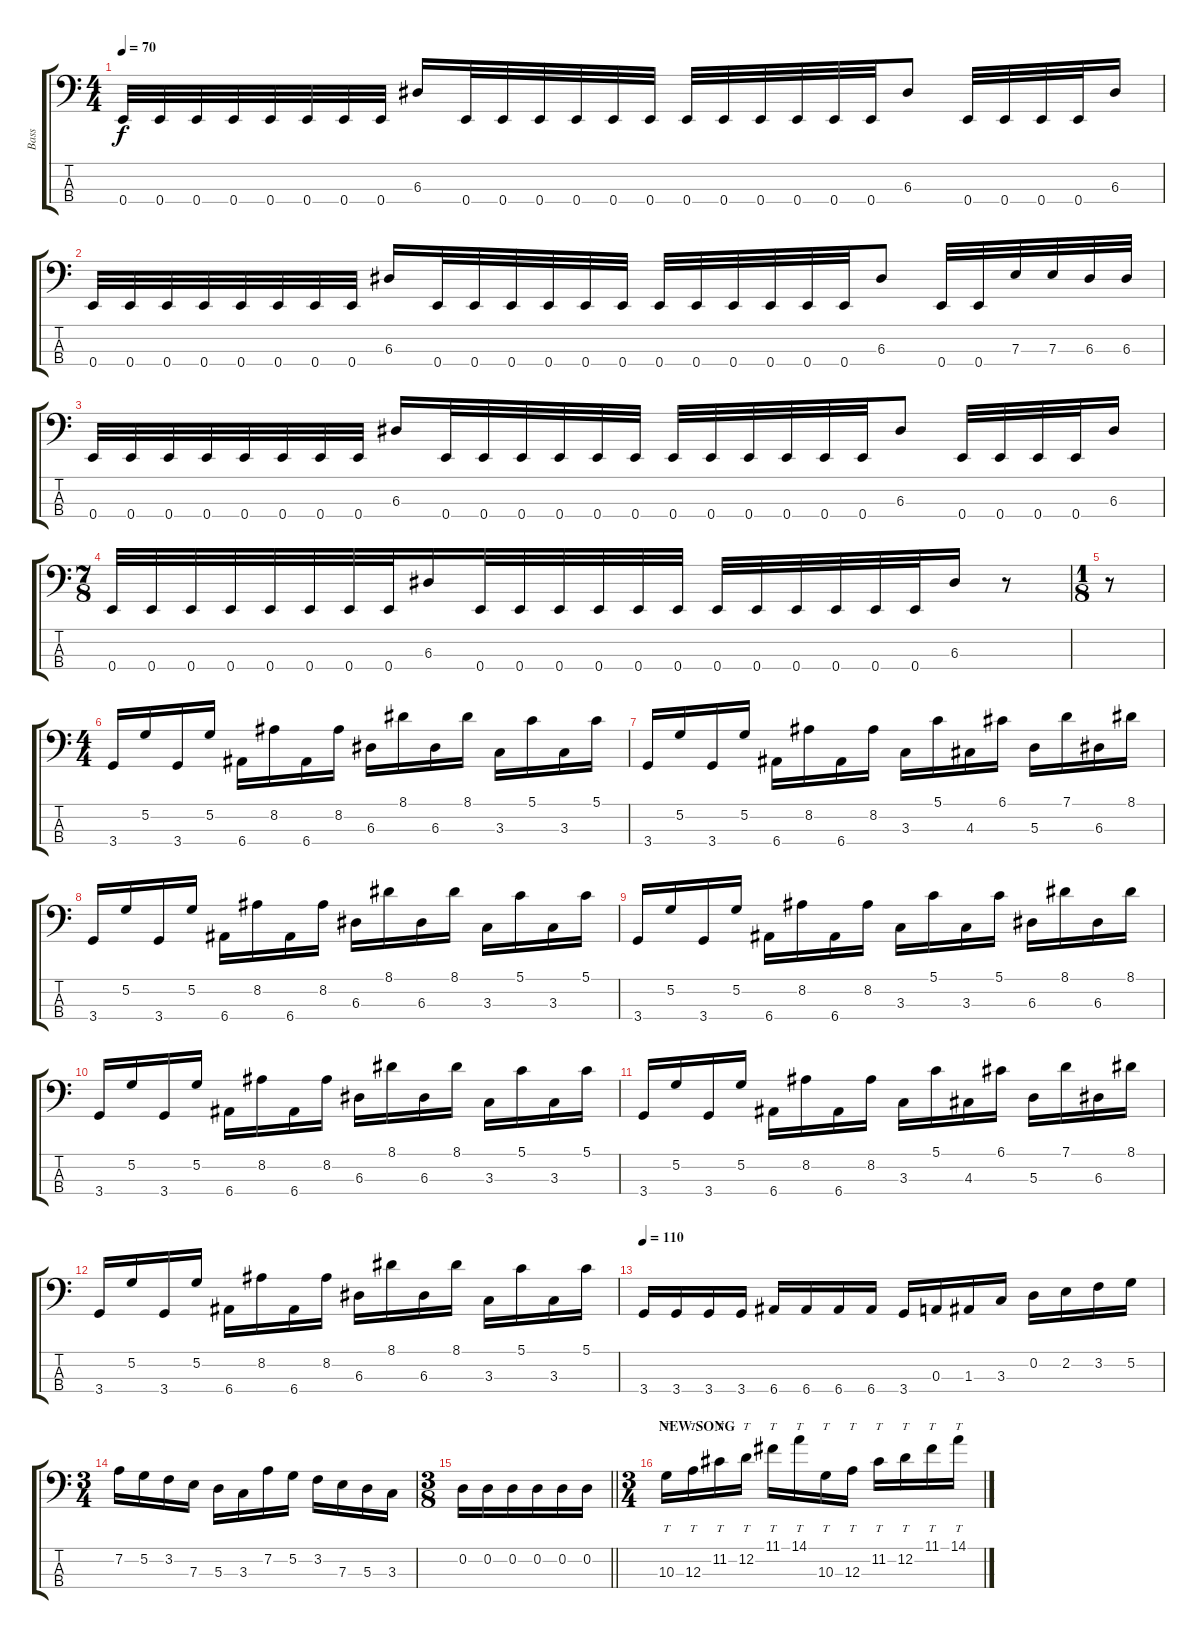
\track ("Bass" "Bass") {instrument electricbassfinger}
\staff {score tabs}
\tuning (G2 D2 A1 E1) {hide}
\ts (4 4)
\tempo 70
\clef f4
\ks c
0.4.32{dy f} 0.4.32 0.4.32 0.4.32 0.4.32 0.4.32 0.4.32 0.4.32 6.3.16 0.4.32 0.4.32 0.4.32 0.4.32 0.4.32 0.4.32 0.4.32 0.4.32 0.4.32 0.4.32 0.4.32 0.4.32 6.3.8 0.4.32 0.4.32 0.4.32 0.4.32 6.3.16 |
0.4.32 0.4.32 0.4.32 0.4.32 0.4.32 0.4.32 0.4.32 0.4.32 6.3.16 0.4.32 0.4.32 0.4.32 0.4.32 0.4.32 0.4.32 0.4.32 0.4.32 0.4.32 0.4.32 0.4.32 0.4.32 6.3.8 0.4.32 0.4.32 7.3.32 7.3.32 6.3.32 6.3.32 |
0.4.32 0.4.32 0.4.32 0.4.32 0.4.32 0.4.32 0.4.32 0.4.32 6.3.16 0.4.32 0.4.32 0.4.32 0.4.32 0.4.32 0.4.32 0.4.32 0.4.32 0.4.32 0.4.32 0.4.32 0.4.32 6.3.8 0.4.32 0.4.32 0.4.32 0.4.32 6.3.16 |
\ts (7 8)
0.4.32 0.4.32 0.4.32 0.4.32 0.4.32 0.4.32 0.4.32 0.4.32 6.3.16 0.4.32 0.4.32 0.4.32 0.4.32 0.4.32 0.4.32 0.4.32 0.4.32 0.4.32 0.4.32 0.4.32 0.4.32 6.3.16 r.8 |
\ts (1 8)
r.8 |
\ts (4 4)
3.4.16 5.2.16 3.4.16 5.2.16 6.4.16 8.2.16 6.4.16 8.2.16 6.3.16 8.1.16 6.3.16 8.1.16 3.3.16 5.1.16 3.3.16 5.1.16 |
3.4.16 5.2.16 3.4.16 5.2.16 6.4.16 8.2.16 6.4.16 8.2.16 3.3.16 5.1.16 4.3.16 6.1.16 5.3.16 7.1.16 6.3.16 8.1.16 |
3.4.16 5.2.16 3.4.16 5.2.16 6.4.16 8.2.16 6.4.16 8.2.16 6.3.16 8.1.16 6.3.16 8.1.16 3.3.16 5.1.16 3.3.16 5.1.16 |
3.4.16 5.2.16 3.4.16 5.2.16 6.4.16 8.2.16 6.4.16 8.2.16 3.3.16 5.1.16 3.3.16 5.1.16 6.3.16 8.1.16 6.3.16 8.1.16 |
3.4.16 5.2.16 3.4.16 5.2.16 6.4.16 8.2.16 6.4.16 8.2.16 6.3.16 8.1.16 6.3.16 8.1.16 3.3.16 5.1.16 3.3.16 5.1.16 |
3.4.16 5.2.16 3.4.16 5.2.16 6.4.16 8.2.16 6.4.16 8.2.16 3.3.16 5.1.16 4.3.16 6.1.16 5.3.16 7.1.16 6.3.16 8.1.16 |
3.4.16 5.2.16 3.4.16 5.2.16 6.4.16 8.2.16 6.4.16 8.2.16 6.3.16 8.1.16 6.3.16 8.1.16 3.3.16 5.1.16 3.3.16 5.1.16 |
\tempo 110
3.4.16 3.4.16 3.4.16 3.4.16 6.4.16 6.4.16 6.4.16 6.4.16 3.4.16 0.3.16 1.3.16 3.3.16 0.2.16 2.2.16 3.2.16 5.2.16 |
\ts (3 4)
7.2.16 5.2.16 3.2.16 7.3.16 5.3.16 3.3.16 7.2.16 5.2.16 3.2.16 7.3.16 5.3.16 3.3.16 |
\ts (3 8)
\barLineRight lightlight
0.2.16 0.2.16 0.2.16 0.2.16 0.2.16 0.2.16 |
\ts (3 4)
\section ("" "NEW SONG")
10.3.16{tt} 12.3.16{tt} 11.2.16{tt} 12.2.16{tt} 11.1.16{tt} 14.1.16{tt} 10.3.16{tt} 12.3.16{tt} 11.2.16{tt} 12.2.16{tt} 11.1.16{tt} 14.1.16{tt}
